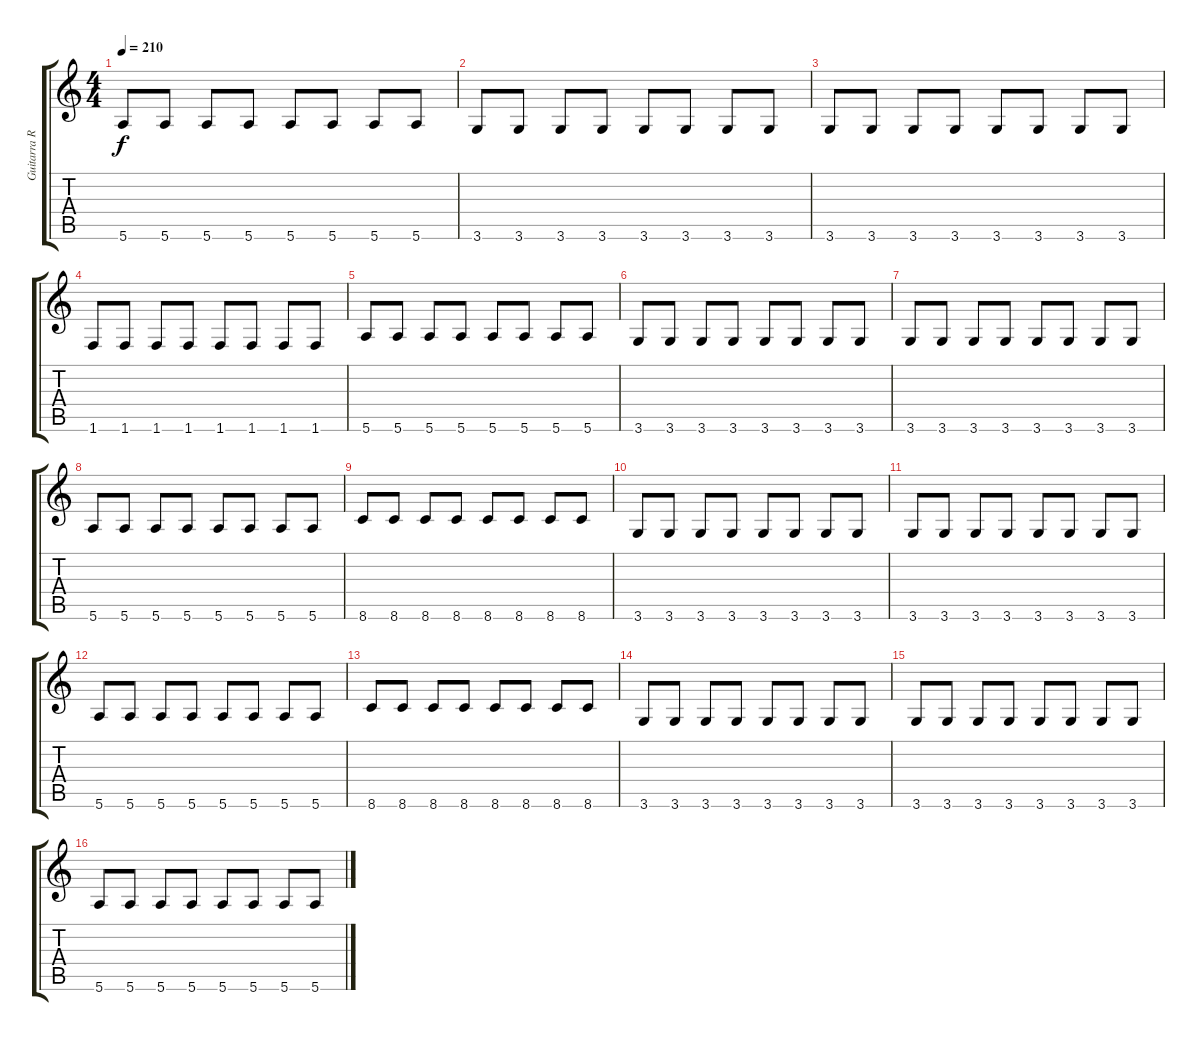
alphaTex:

\track ("Guitarra Ritmica" "Guitarra R") {instrument distortionguitar}
\staff {score tabs}
\tuning (E4 B3 G3 D3 A2 E2) {hide}
\ts (4 4)
\tempo 210
\clef g2
\ks c
5.6.8{dy f} 5.6.8 5.6.8 5.6.8 5.6.8 5.6.8 5.6.8 5.6.8 |
3.6.8 3.6.8 3.6.8 3.6.8 3.6.8 3.6.8 3.6.8 3.6.8 |
3.6.8 3.6.8 3.6.8 3.6.8 3.6.8 3.6.8 3.6.8 3.6.8 |
1.6.8 1.6.8 1.6.8 1.6.8 1.6.8 1.6.8 1.6.8 1.6.8 |
5.6.8 5.6.8 5.6.8 5.6.8 5.6.8 5.6.8 5.6.8 5.6.8 |
3.6.8 3.6.8 3.6.8 3.6.8 3.6.8 3.6.8 3.6.8 3.6.8 |
3.6.8 3.6.8 3.6.8 3.6.8 3.6.8 3.6.8 3.6.8 3.6.8 |
5.6.8 5.6.8 5.6.8 5.6.8 5.6.8 5.6.8 5.6.8 5.6.8 |
8.6.8 8.6.8 8.6.8 8.6.8 8.6.8 8.6.8 8.6.8 8.6.8 |
3.6.8 3.6.8 3.6.8 3.6.8 3.6.8 3.6.8 3.6.8 3.6.8 |
3.6.8 3.6.8 3.6.8 3.6.8 3.6.8 3.6.8 3.6.8 3.6.8 |
5.6.8 5.6.8 5.6.8 5.6.8 5.6.8 5.6.8 5.6.8 5.6.8 |
8.6.8 8.6.8 8.6.8 8.6.8 8.6.8 8.6.8 8.6.8 8.6.8 |
3.6.8 3.6.8 3.6.8 3.6.8 3.6.8 3.6.8 3.6.8 3.6.8 |
3.6.8 3.6.8 3.6.8 3.6.8 3.6.8 3.6.8 3.6.8 3.6.8 |
5.6.8 5.6.8 5.6.8 5.6.8 5.6.8 5.6.8 5.6.8 5.6.8
